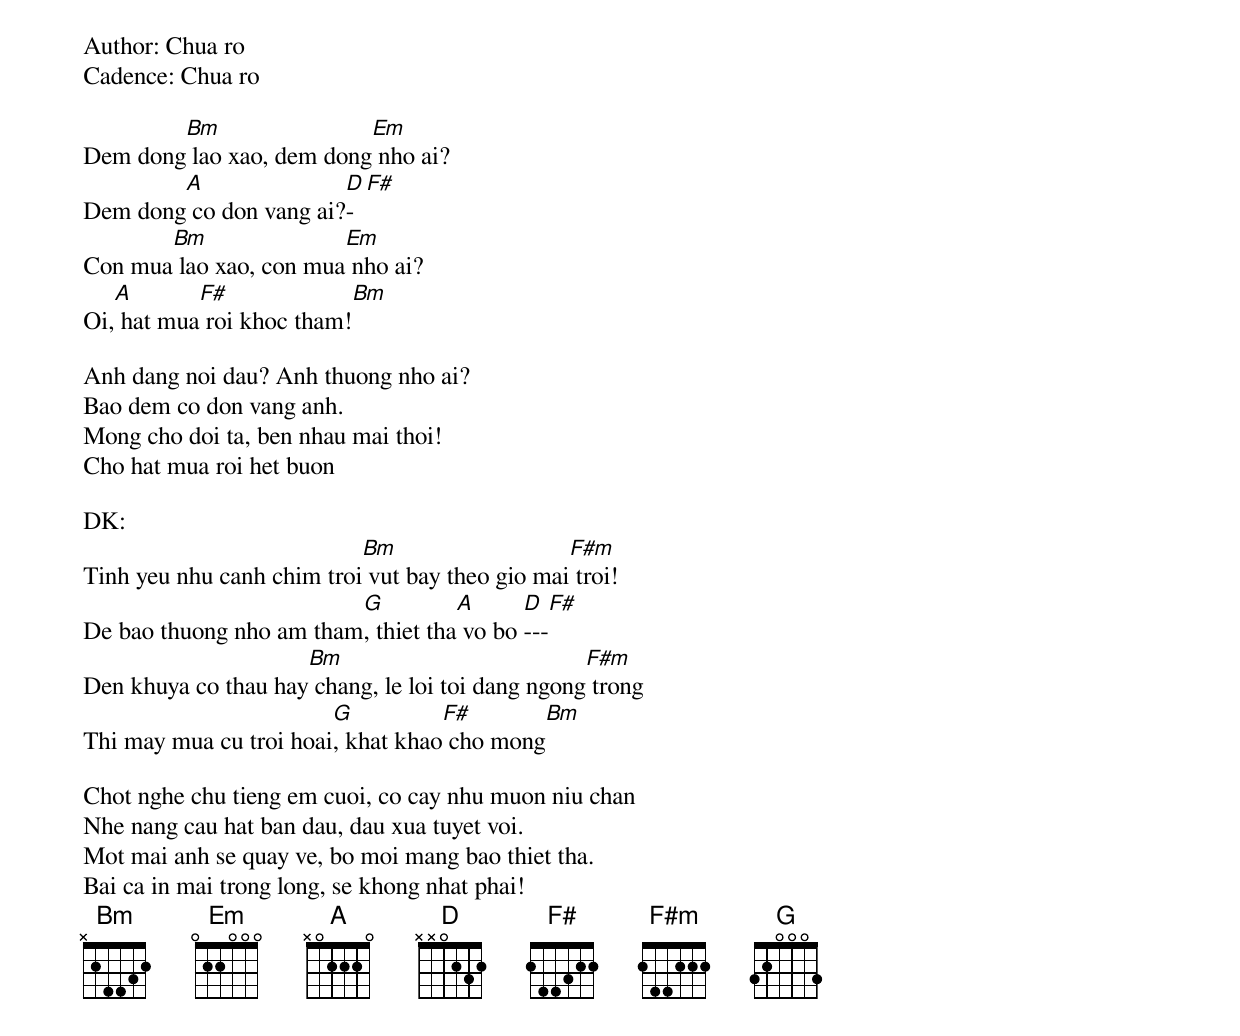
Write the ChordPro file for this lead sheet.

Author: Chua ro
Cadence: Chua ro

Dem dong[Bm] lao xao, dem dong[Em] nho ai?
Dem dong[A] co don vang ai?[D]-[F#]
Con mua[Bm] lao xao, con mua[Em] nho ai?
Oi,[A] hat mua[F#] roi khoc tham![Bm]

Anh dang noi dau? Anh thuong nho ai?
Bao dem co don vang anh.
Mong cho doi ta, ben nhau mai thoi!
Cho hat mua roi het buon

DK:
Tinh yeu nhu canh chim troi[Bm] vut bay theo gio mai[F#m] troi!
De bao thuong nho am tham[G], thiet tha[A] vo bo [D]---[F#]
Den khuya co thau hay[Bm] chang, le loi toi dang ngong[F#m] trong
Thi may mua cu troi hoai[G], khat khao[F#] cho mong[Bm]

Chot nghe chu tieng em cuoi, co cay nhu muon niu chan
Nhe nang cau hat ban dau, dau xua tuyet voi.
Mot mai anh se quay ve, bo moi mang bao thiet tha.
Bai ca in mai trong long, se khong nhat phai!
